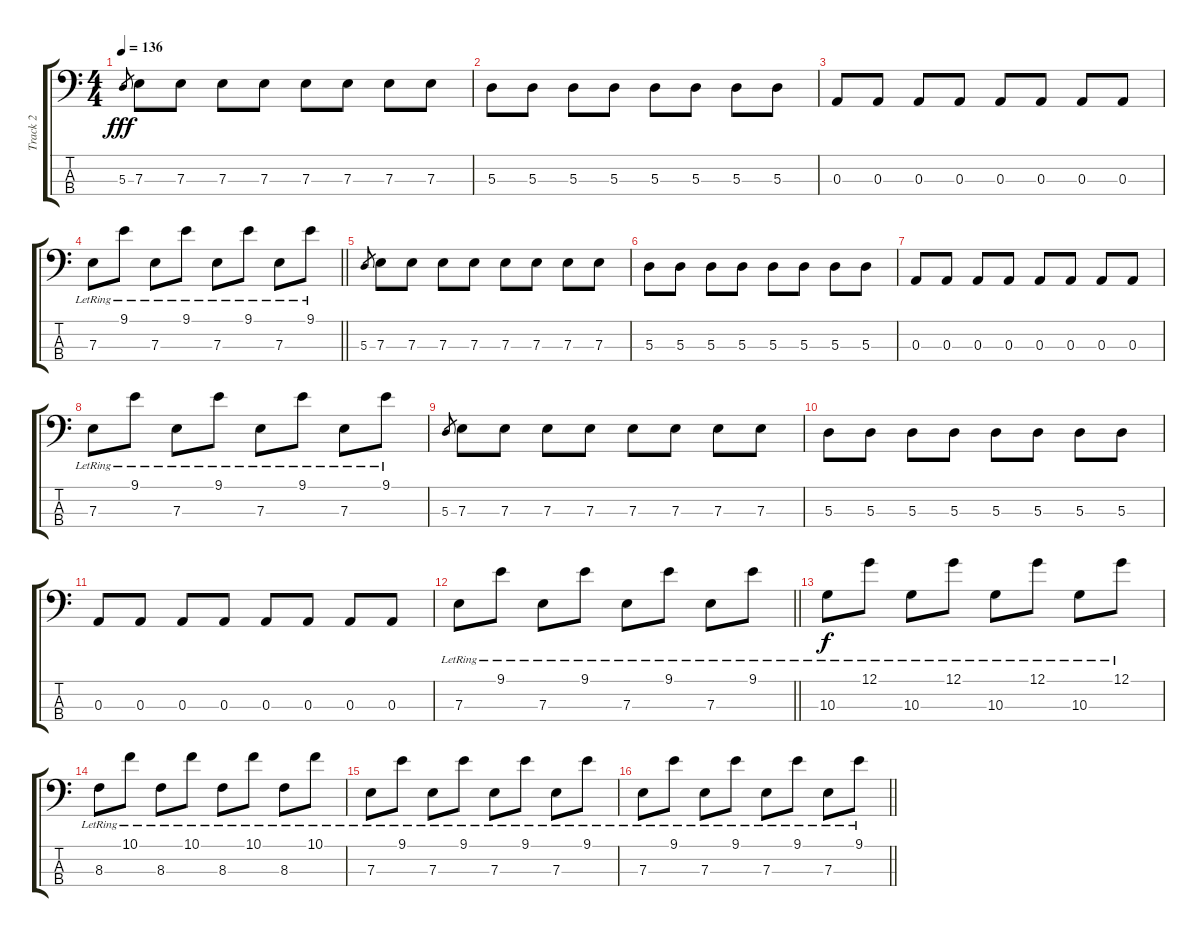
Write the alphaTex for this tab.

\track ("Track 2" "Track 2") {instrument electricbassfinger}
\staff {score tabs}
\tuning (G2 D2 A1 E1) {hide}
\ts (4 4)
\tempo 136
\clef f4
\ks c
5.3.8{gr dy fff} 7.3.8 7.3.8 7.3.8 7.3.8 7.3.8 7.3.8 7.3.8 7.3.8 |
5.3.8 5.3.8 5.3.8 5.3.8 5.3.8 5.3.8 5.3.8 5.3.8 |
0.3.8 0.3.8 0.3.8 0.3.8 0.3.8 0.3.8 0.3.8 0.3.8 |
\barLineRight lightlight
7.3{lr}.8 9.1{lr}.8 7.3{lr}.8 9.1{lr}.8 7.3{lr}.8 9.1{lr}.8 7.3{lr}.8 9.1{lr}.8 |
5.3.8{gr} 7.3.8 7.3.8 7.3.8 7.3.8 7.3.8 7.3.8 7.3.8 7.3.8 |
5.3.8 5.3.8 5.3.8 5.3.8 5.3.8 5.3.8 5.3.8 5.3.8 |
0.3.8 0.3.8 0.3.8 0.3.8 0.3.8 0.3.8 0.3.8 0.3.8 |
7.3{lr}.8 9.1{lr}.8 7.3{lr}.8 9.1{lr}.8 7.3{lr}.8 9.1{lr}.8 7.3{lr}.8 9.1{lr}.8 |
5.3.8{gr} 7.3.8 7.3.8 7.3.8 7.3.8 7.3.8 7.3.8 7.3.8 7.3.8 |
5.3.8 5.3.8 5.3.8 5.3.8 5.3.8 5.3.8 5.3.8 5.3.8 |
0.3.8 0.3.8 0.3.8 0.3.8 0.3.8 0.3.8 0.3.8 0.3.8 |
\barLineRight lightlight
7.3{lr}.8 9.1{lr}.8 7.3{lr}.8 9.1{lr}.8 7.3{lr}.8 9.1{lr}.8 7.3{lr}.8 9.1{lr}.8 |
10.3{lr}.8{dy f} 12.1{lr}.8 10.3{lr}.8 12.1{lr}.8 10.3{lr}.8 12.1{lr}.8 10.3{lr}.8 12.1{lr}.8 |
8.3{lr}.8 10.1{lr}.8 8.3{lr}.8 10.1{lr}.8 8.3{lr}.8 10.1{lr}.8 8.3{lr}.8 10.1{lr}.8 |
7.3{lr}.8 9.1{lr}.8 7.3{lr}.8 9.1{lr}.8 7.3{lr}.8 9.1{lr}.8 7.3{lr}.8 9.1{lr}.8 |
\barLineRight lightlight
7.3{lr}.8 9.1{lr}.8 7.3{lr}.8 9.1{lr}.8 7.3{lr}.8 9.1{lr}.8 7.3{lr}.8 9.1{lr}.8
